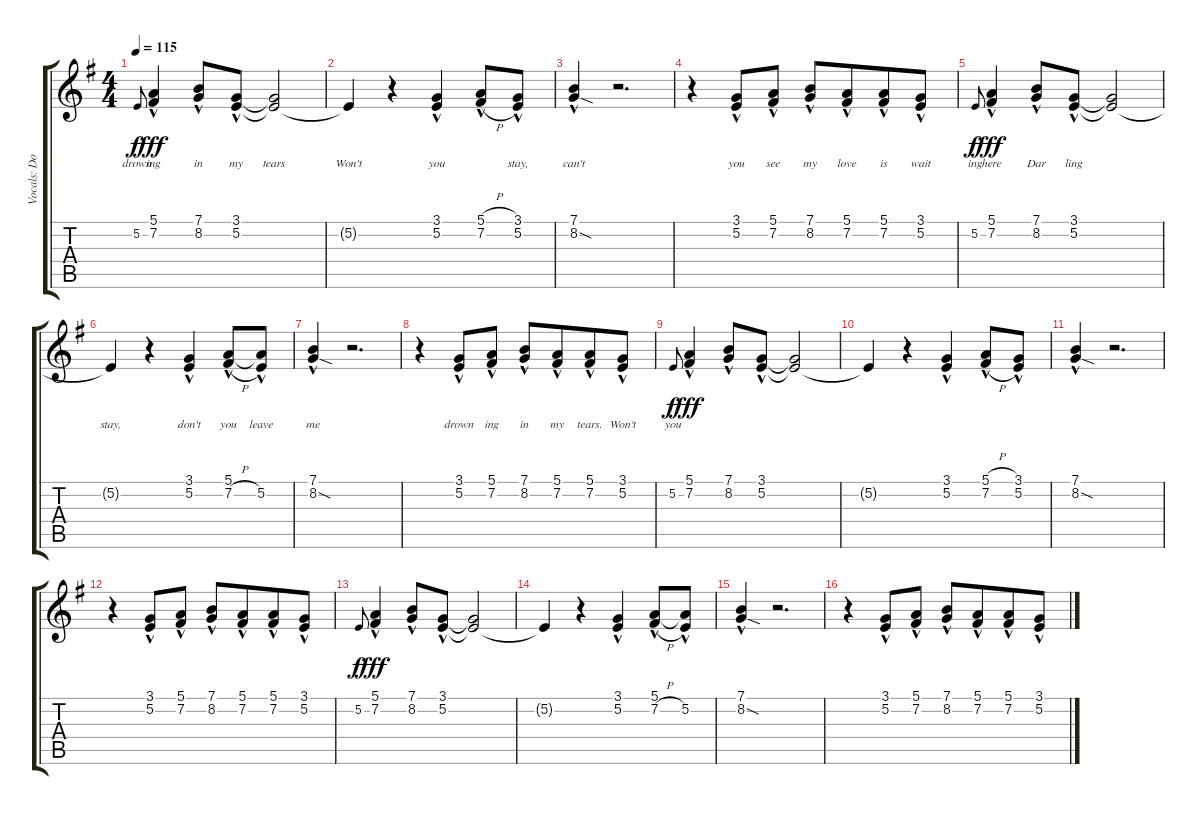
\track ("Vocals: Don" "Vocals: Do") {instrument lead2sawtooth}
\staff {score tabs}
\tuning (E4 B3 G3 D3 A2 E2) {hide}
\ts (4 4)
\tempo 115
\clef g2
\ks g
5.2.8{lyrics (0 "drown") lyrics (1 "") lyrics (2 "") lyrics (3 "") lyrics (4 "") gr onbeat dy f} (5.1{hac} 7.2{hac}).4{lyrics (0 "ing") lyrics (1 "") lyrics (2 "") lyrics (3 "") lyrics (4 "") dy fff} (7.1{hac} 8.2{hac}).8{lyrics (0 "in") lyrics (1 "") lyrics (2 "") lyrics (3 "") lyrics (4 "")} (3.1{hac} 5.2{hac}).8{lyrics (0 "my") lyrics (1 "") lyrics (2 "") lyrics (3 "") lyrics (4 "")} (3.1{t} 5.2{t}).2{lyrics (0 "tears") lyrics (1 "") lyrics (2 "") lyrics (3 "") lyrics (4 "")} |
5.2{t}.4{lyrics (0 "Won't") lyrics (1 "") lyrics (2 "") lyrics (3 "") lyrics (4 "")} r.4 (3.1{hac} 5.2{hac}).4{lyrics (0 "you") lyrics (1 "") lyrics (2 "") lyrics (3 "") lyrics (4 "")} (5.1{h hac} 7.2{h hac}).8{lyrics (0 "") lyrics (1 "") lyrics (2 "") lyrics (3 "") lyrics (4 "")} (3.1{hac} 5.2{hac}).8{lyrics (0 "stay,") lyrics (1 "") lyrics (2 "") lyrics (3 "") lyrics (4 "")} |
(7.1{hac} 8.2{sod hac}).4{lyrics (0 "can't") lyrics (1 "") lyrics (2 "") lyrics (3 "") lyrics (4 "") volume 13} r.2{d} |
r.4 (3.1{hac} 5.2{hac}).8{lyrics (0 "you") lyrics (1 "") lyrics (2 "") lyrics (3 "") lyrics (4 "")} (5.1{hac} 7.2{hac}).8{lyrics (0 "see") lyrics (1 "") lyrics (2 "") lyrics (3 "") lyrics (4 "")} (7.1{hac} 8.2{hac}).8{lyrics (0 "my") lyrics (1 "") lyrics (2 "") lyrics (3 "") lyrics (4 "")} (5.1{hac} 7.2{hac}).8{lyrics (0 "love") lyrics (1 "") lyrics (2 "") lyrics (3 "") lyrics (4 "") beam merge} (5.1{hac} 7.2{hac}).8{lyrics (0 "is") lyrics (1 "") lyrics (2 "") lyrics (3 "") lyrics (4 "")} (3.1{hac} 5.2{hac}).8{lyrics (0 "wait") lyrics (1 "") lyrics (2 "") lyrics (3 "") lyrics (4 "")} |
5.2.8{lyrics (0 "ing") lyrics (1 "") lyrics (2 "") lyrics (3 "") lyrics (4 "") gr onbeat dy f} (5.1{hac} 7.2{hac}).4{lyrics (0 "here") lyrics (1 "") lyrics (2 "") lyrics (3 "") lyrics (4 "") dy fff} (7.1{hac} 8.2{hac}).8{lyrics (0 "Dar") lyrics (1 "") lyrics (2 "") lyrics (3 "") lyrics (4 "")} (3.1{hac} 5.2{hac}).8{lyrics (0 "ling") lyrics (1 "") lyrics (2 "") lyrics (3 "") lyrics (4 "")} (3.1{t} 5.2{t}).2{lyrics (0 "") lyrics (1 "") lyrics (2 "") lyrics (3 "") lyrics (4 "")} |
5.2{t}.4{lyrics (0 "stay,") lyrics (1 "") lyrics (2 "") lyrics (3 "") lyrics (4 "")} r.4 (3.1{hac} 5.2{hac}).4{lyrics (0 "don't") lyrics (1 "") lyrics (2 "") lyrics (3 "") lyrics (4 "")} (5.1{hac} 7.2{h hac}).8{lyrics (0 "you") lyrics (1 "") lyrics (2 "") lyrics (3 "") lyrics (4 "")} (5.1{t} 5.2{hac}).8{lyrics (0 "leave") lyrics (1 "") lyrics (2 "") lyrics (3 "") lyrics (4 "")} |
(7.1{hac} 8.2{sod hac}).4{lyrics (0 "me") lyrics (1 "") lyrics (2 "") lyrics (3 "") lyrics (4 "") volume 12} r.2{d} |
r.4 (3.1{hac} 5.2{hac}).8{lyrics (0 "drown") lyrics (1 "") lyrics (2 "") lyrics (3 "") lyrics (4 "")} (5.1{hac} 7.2{hac}).8{lyrics (0 "ing") lyrics (1 "") lyrics (2 "") lyrics (3 "") lyrics (4 "")} (7.1{hac} 8.2{hac}).8{lyrics (0 "in") lyrics (1 "") lyrics (2 "") lyrics (3 "") lyrics (4 "")} (5.1{hac} 7.2{hac}).8{lyrics (0 "my") lyrics (1 "") lyrics (2 "") lyrics (3 "") lyrics (4 "") beam merge} (5.1{hac} 7.2{hac}).8{lyrics (0 "tears.") lyrics (1 "") lyrics (2 "") lyrics (3 "") lyrics (4 "")} (3.1{hac} 5.2{hac}).8{lyrics (0 "Won't") lyrics (1 "") lyrics (2 "") lyrics (3 "") lyrics (4 "")} |
5.2.8{lyrics (0 "you") lyrics (1 "") lyrics (2 "") lyrics (3 "") lyrics (4 "") gr onbeat dy f} (5.1{hac} 7.2{hac}).4{lyrics (0 "") lyrics (1 "") lyrics (2 "") lyrics (3 "") lyrics (4 "") dy fff} (7.1{hac} 8.2{hac}).8 (3.1{hac} 5.2{hac}).8 (3.1{t} 5.2{t}).2 |
5.2{t}.4 r.4 (3.1{hac} 5.2{hac}).4 (5.1{h hac} 7.2{h hac}).8 (3.1{hac} 5.2{hac}).8 |
(7.1{hac} 8.2{sod hac}).4{volume 8} r.2{d} |
r.4 (3.1{hac} 5.2{hac}).8 (5.1{hac} 7.2{hac}).8 (7.1{hac} 8.2{hac}).8 (5.1{hac} 7.2{hac}).8{beam merge} (5.1{hac} 7.2{hac}).8 (3.1{hac} 5.2{hac}).8 |
5.2.8{gr onbeat dy f} (5.1{hac} 7.2{hac}).4{dy fff} (7.1{hac} 8.2{hac}).8 (3.1{hac} 5.2{hac}).8 (3.1{t} 5.2{t}).2 |
5.2{t}.4 r.4 (3.1{hac} 5.2{hac}).4 (5.1{hac} 7.2{h hac}).8 (5.1{t} 5.2{hac}).8 |
(7.1{hac} 8.2{sod hac}).4{volume 4} r.2{d} |
r.4 (3.1{hac} 5.2{hac}).8 (5.1{hac} 7.2{hac}).8 (7.1{hac} 8.2{hac}).8 (5.1{hac} 7.2{hac}).8{beam merge} (5.1{hac} 7.2{hac}).8 (3.1{hac} 5.2{hac}).8
